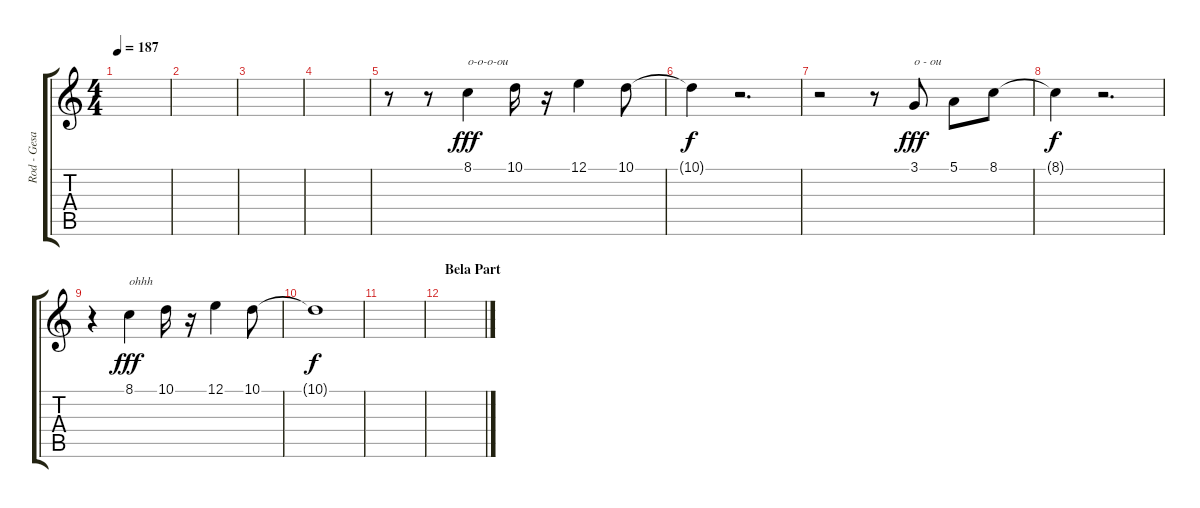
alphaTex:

\track ("Rod - Gesang" "Rod - Gesa") {instrument choiraahs}
\staff {score tabs}
\tuning (E4 B3 G3 D3 A2 E2) {hide}
\ts (4 4)
\tempo 187
\clef g2
\ks c
|
|
|
|
r.8 r.8 8.1.4{txt "o-o-o-ou" dy fff} 10.1.16 r.16 12.1.4 10.1.8 |
10.1{t}.4{dy f} r.2{d} |
r.2 r.8 3.1.8{txt "o - ou" dy fff} 5.1.8 8.1.8 |
8.1{t}.4{dy f} r.2{d} |
r.4 8.1.4{txt "ohhh" dy fff} 10.1.16 r.16 12.1.4 10.1.8 |
10.1{t}.1{dy f} |
|
\section ("" "Bela Part")
